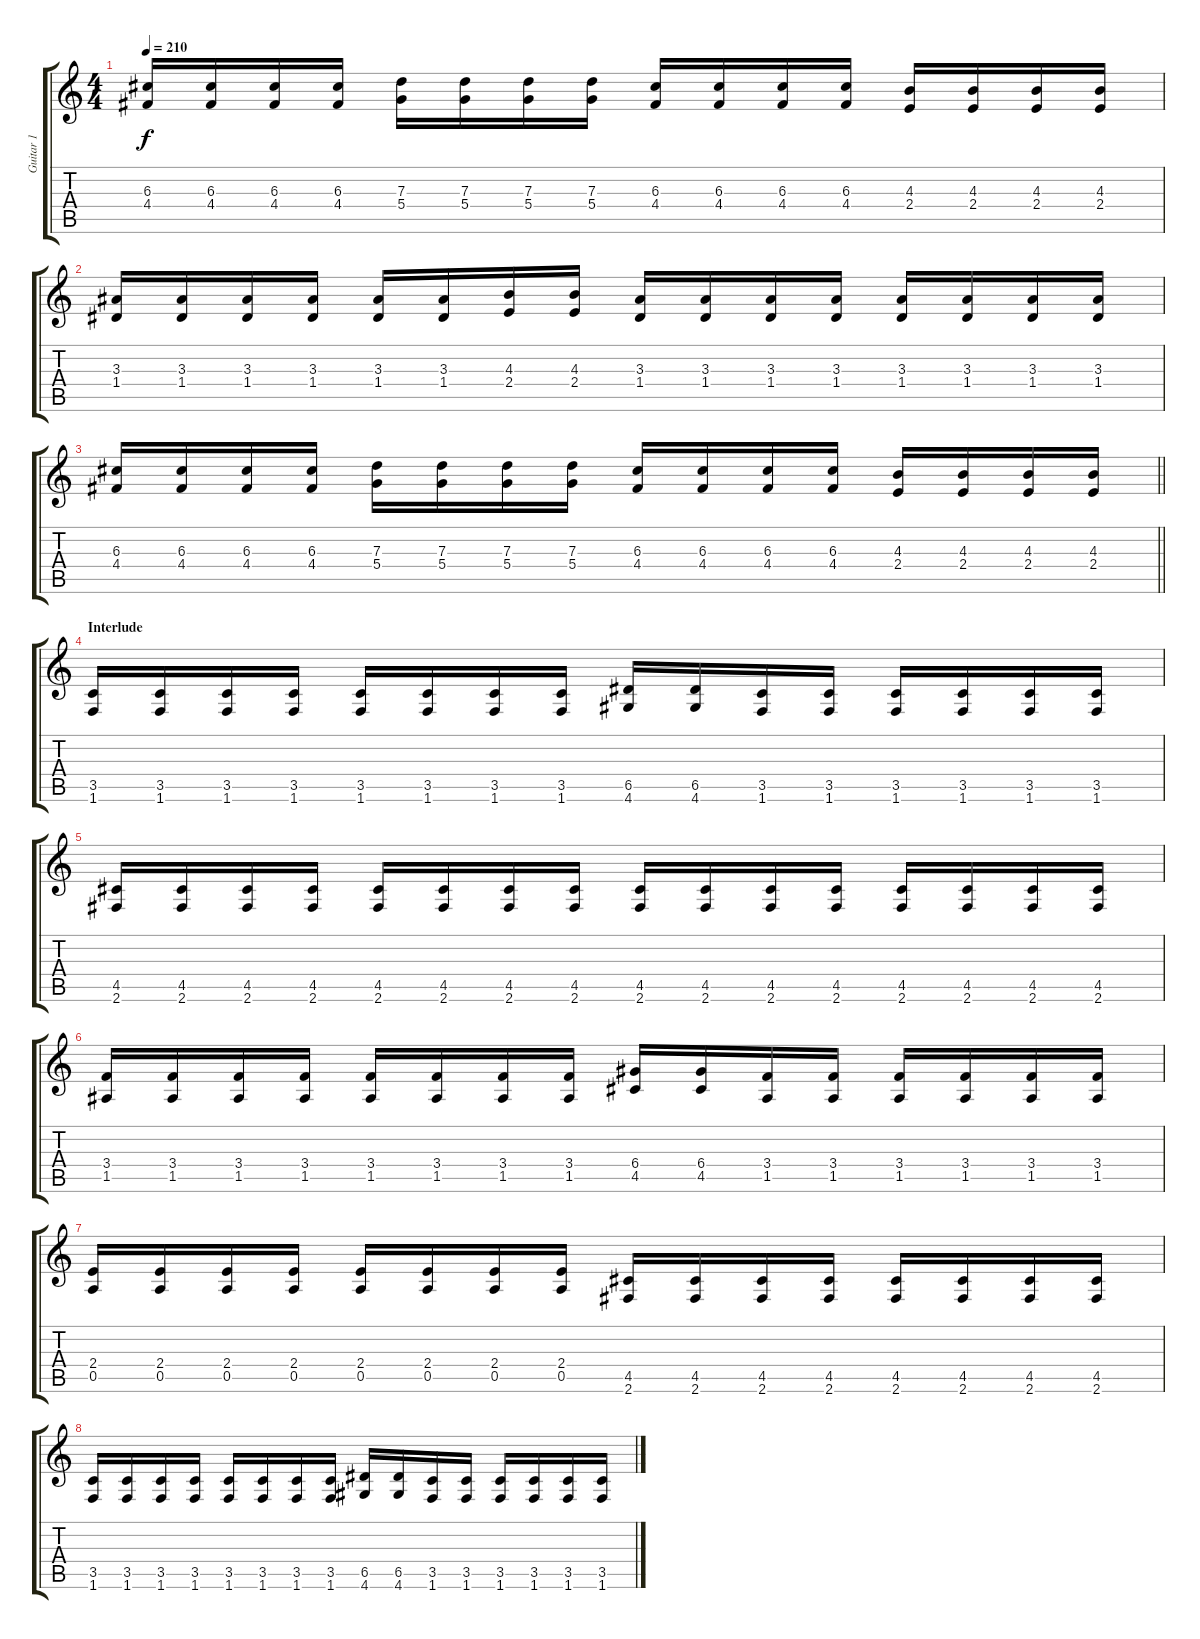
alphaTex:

\track ("Guitar 1" "Guitar 1") {instrument distortionguitar}
\staff {score tabs}
\tuning (E4 B3 G3 D3 A2 E2) {hide}
\ts (4 4)
\tempo 210
\clef g2
\ks c
(6.3 4.4).16{dy f} (6.3 4.4).16 (6.3 4.4).16 (6.3 4.4).16 (7.3 5.4).16 (7.3 5.4).16 (7.3 5.4).16 (7.3 5.4).16 (6.3 4.4).16 (6.3 4.4).16 (6.3 4.4).16 (6.3 4.4).16 (4.3 2.4).16 (4.3 2.4).16 (4.3 2.4).16 (4.3 2.4).16 |
(3.3 1.4).16 (3.3 1.4).16 (3.3 1.4).16 (3.3 1.4).16 (3.3 1.4).16 (3.3 1.4).16 (4.3 2.4).16 (4.3 2.4).16 (3.3 1.4).16 (3.3 1.4).16 (3.3 1.4).16 (3.3 1.4).16 (3.3 1.4).16 (3.3 1.4).16 (3.3 1.4).16 (3.3 1.4).16 |
\barLineRight lightlight
(6.3 4.4).16 (6.3 4.4).16 (6.3 4.4).16 (6.3 4.4).16 (7.3 5.4).16 (7.3 5.4).16 (7.3 5.4).16 (7.3 5.4).16 (6.3 4.4).16 (6.3 4.4).16 (6.3 4.4).16 (6.3 4.4).16 (4.3 2.4).16 (4.3 2.4).16 (4.3 2.4).16 (4.3 2.4).16 |
\section ("" "Interlude")
(3.5 1.6).16 (3.5 1.6).16 (3.5 1.6).16 (3.5 1.6).16 (3.5 1.6).16 (3.5 1.6).16 (3.5 1.6).16 (3.5 1.6).16 (6.5 4.6).16 (6.5 4.6).16 (3.5 1.6).16 (3.5 1.6).16 (3.5 1.6).16 (3.5 1.6).16 (3.5 1.6).16 (3.5 1.6).16 |
(4.5 2.6).16 (4.5 2.6).16 (4.5 2.6).16 (4.5 2.6).16 (4.5 2.6).16 (4.5 2.6).16 (4.5 2.6).16 (4.5 2.6).16 (4.5 2.6).16 (4.5 2.6).16 (4.5 2.6).16 (4.5 2.6).16 (4.5 2.6).16 (4.5 2.6).16 (4.5 2.6).16 (4.5 2.6).16 |
(3.4 1.5).16 (3.4 1.5).16 (3.4 1.5).16 (3.4 1.5).16 (3.4 1.5).16 (3.4 1.5).16 (3.4 1.5).16 (3.4 1.5).16 (6.4 4.5).16 (6.4 4.5).16 (3.4 1.5).16 (3.4 1.5).16 (3.4 1.5).16 (3.4 1.5).16 (3.4 1.5).16 (3.4 1.5).16 |
(2.4 0.5).16 (2.4 0.5).16 (2.4 0.5).16 (2.4 0.5).16 (2.4 0.5).16 (2.4 0.5).16 (2.4 0.5).16 (2.4 0.5).16 (4.5 2.6).16 (4.5 2.6).16 (4.5 2.6).16 (4.5 2.6).16 (4.5 2.6).16 (4.5 2.6).16 (4.5 2.6).16 (4.5 2.6).16 |
(3.5 1.6).16 (3.5 1.6).16 (3.5 1.6).16 (3.5 1.6).16 (3.5 1.6).16 (3.5 1.6).16 (3.5 1.6).16 (3.5 1.6).16 (6.5 4.6).16 (6.5 4.6).16 (3.5 1.6).16 (3.5 1.6).16 (3.5 1.6).16 (3.5 1.6).16 (3.5 1.6).16 (3.5 1.6).16
